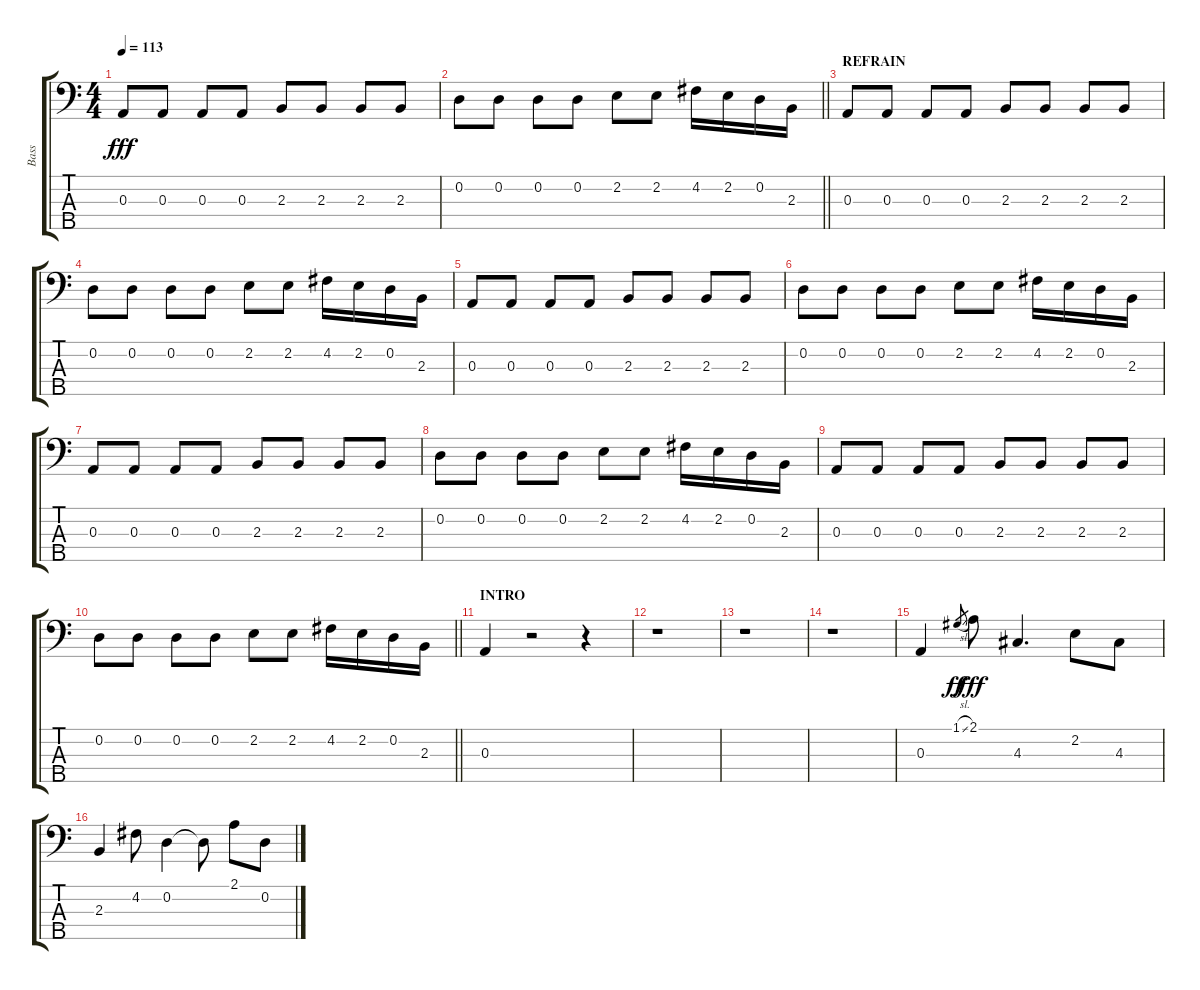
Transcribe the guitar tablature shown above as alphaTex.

\track ("Bass" "Bass") {instrument fretlessbass}
\staff {score tabs}
\tuning (G2 D2 A1 E1 B0) {hide}
\ts (4 4)
\tempo 113
\clef f4
\ks c
0.3.8{dy fff} 0.3.8 0.3.8 0.3.8 2.3.8 2.3.8 2.3.8 2.3.8 |
\barLineRight lightlight
0.2.8 0.2.8 0.2.8 0.2.8 2.2.8 2.2.8 4.2.16 2.2.16 0.2.16 2.3.16 |
\section ("" "REFRAIN")
0.3.8 0.3.8 0.3.8 0.3.8 2.3.8 2.3.8 2.3.8 2.3.8 |
0.2.8 0.2.8 0.2.8 0.2.8 2.2.8 2.2.8 4.2.16 2.2.16 0.2.16 2.3.16 |
0.3.8 0.3.8 0.3.8 0.3.8 2.3.8 2.3.8 2.3.8 2.3.8 |
0.2.8 0.2.8 0.2.8 0.2.8 2.2.8 2.2.8 4.2.16 2.2.16 0.2.16 2.3.16 |
0.3.8 0.3.8 0.3.8 0.3.8 2.3.8 2.3.8 2.3.8 2.3.8 |
0.2.8 0.2.8 0.2.8 0.2.8 2.2.8 2.2.8 4.2.16 2.2.16 0.2.16 2.3.16 |
0.3.8 0.3.8 0.3.8 0.3.8 2.3.8 2.3.8 2.3.8 2.3.8 |
\barLineRight lightlight
0.2.8 0.2.8 0.2.8 0.2.8 2.2.8 2.2.8 4.2.16 2.2.16 0.2.16 2.3.16 |
\section ("" "INTRO")
0.3.4 r.2 r.4 |
r.1 |
r.1 |
r.1 |
0.3.4 1.1{sl}.8{gr dy ff} 2.1.8{dy fff} 4.3.4{d} 2.2.8 4.3.8 |
2.3.4 4.2.8 0.2.4 0.2{t}.8 2.1.8 0.2.8
